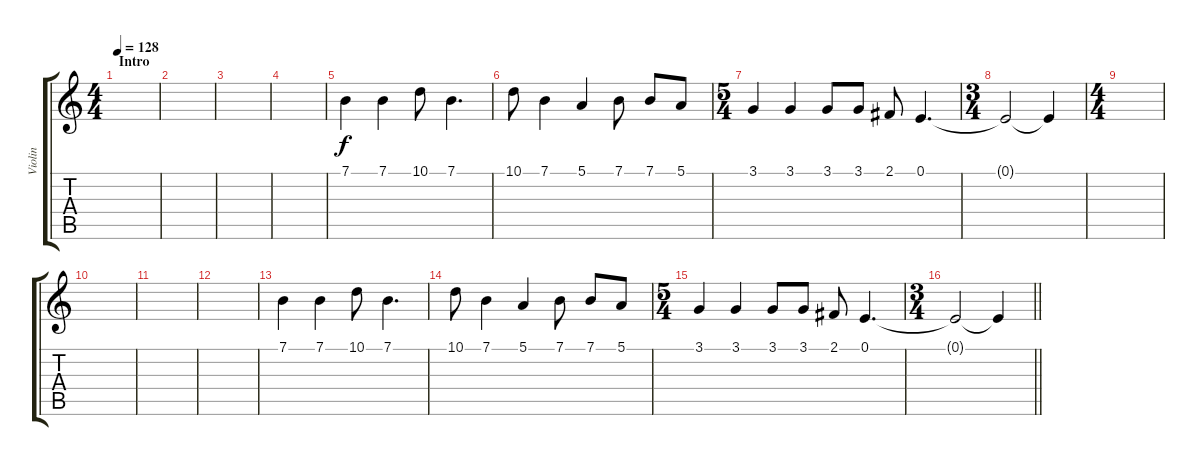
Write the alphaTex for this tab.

\track ("Violin" "Violin") {instrument violin}
\staff {score tabs}
\tuning (E4 B3 G3 D3 A2 E2) {hide}
\ts (4 4)
\section ("" "Intro")
\tempo 128
\clef g2
\ks c
|
|
|
|
7.1.4 7.1.4 10.1.8 7.1.4{d} |
10.1.8 7.1.4 5.1.4 7.1.8 7.1.8 5.1.8 |
\ts (5 4)
3.1.4 3.1.4 3.1.8 3.1.8 2.1.8 0.1.4{d} |
\ts (3 4)
0.1{t}.2 0.1{t}.4 |
\ts (4 4)
|
|
|
|
7.1.4 7.1.4 10.1.8 7.1.4{d} |
10.1.8 7.1.4 5.1.4 7.1.8 7.1.8 5.1.8 |
\ts (5 4)
3.1.4 3.1.4 3.1.8 3.1.8 2.1.8 0.1.4{d} |
\ts (3 4)
\barLineRight lightlight
0.1{t}.2 0.1{t}.4
